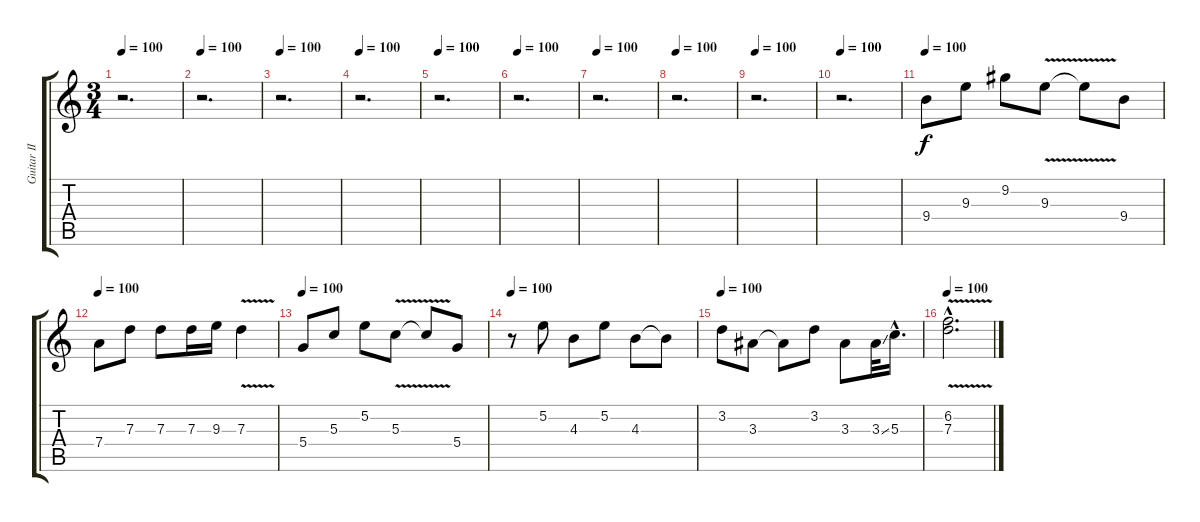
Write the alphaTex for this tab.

\track ("Guitar II Clean/Over/Dist" "Guitar II ") {instrument overdrivenguitar}
\staff {score tabs}
\tuning (E4 B3 G3 D3 A2 E2) {hide}
\ts (3 4)
\tempo 100
\clef g2
\ks c
r.2{d dy f} |
\tempo 100
r.2{d} |
\tempo 100
r.2{d} |
\tempo 100
r.2{d} |
\tempo 100
r.2{d} |
\tempo 100
r.2{d} |
\tempo 100
r.2{d} |
\tempo 100
r.2{d} |
\tempo 100
r.2{d} |
\tempo 100
r.2{d} |
\tempo 100
9.4.8{volume 16 balance 8 instrument distortionguitar} 9.3.8 9.2.8 9.3{v}.8 9.3{t}.8 9.4.8 |
\tempo 100
7.4.8{volume 16 balance 8 instrument distortionguitar} 7.3.8 7.3.8 7.3.16 9.3.16 7.3{v}.4 |
\tempo 100
5.4.8{volume 16 balance 8 instrument distortionguitar} 5.3.8 5.2.8 5.3{v}.8 5.3{t}.8 5.4.8 |
\tempo 100
r.8{volume 16 balance 8 instrument distortionguitar} 5.2.8 4.3.8 5.2.8 4.3.8 4.3{t}.8 |
\tempo 100
3.2.8{volume 16 balance 8 instrument distortionguitar} 3.3.8 3.3{t}.8 3.2.8 3.3.8 3.3{ss}.32 5.3{hac}.16{d} |
\tempo 100
(6.2{v hac} 7.3{v hac}).2{d volume 16 balance 8 instrument distortionguitar}
